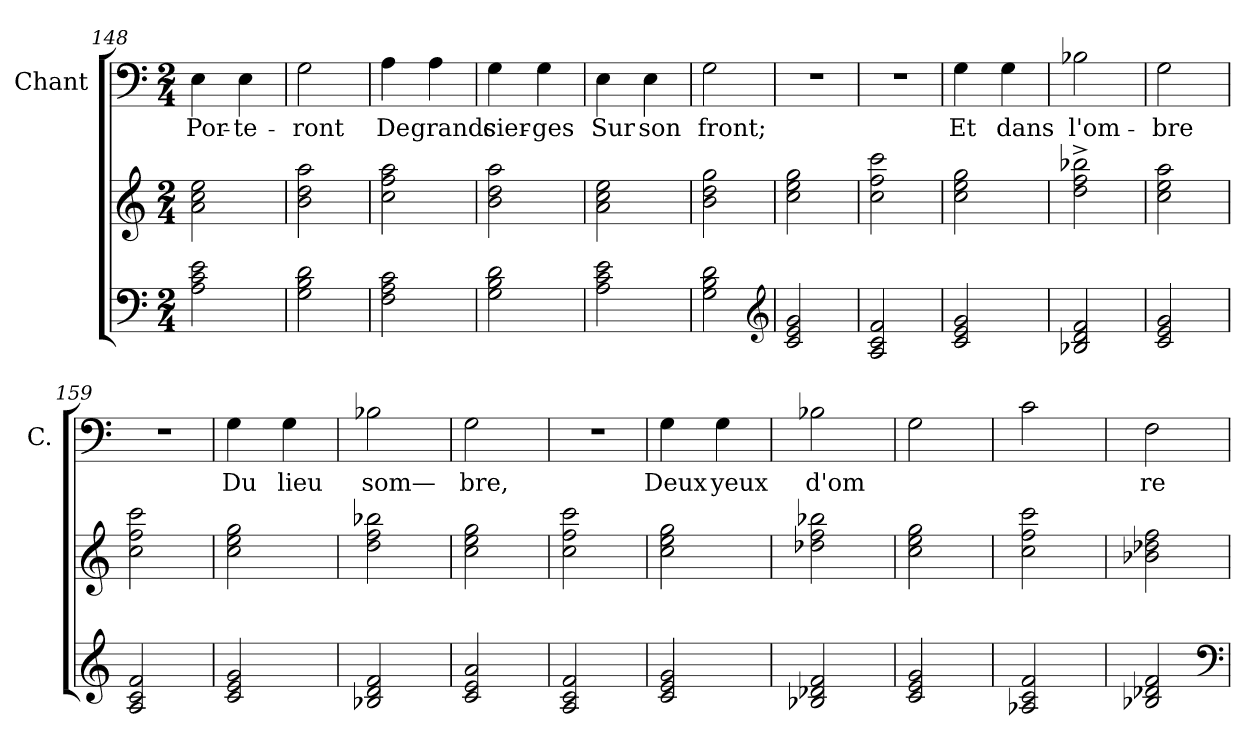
**kern	**kern	**kern	**text
*part3	*part2	*part1	*part1
*staff3	*staff2	*staff1	*staff1
*	*	*I"Chant	*
*	*	*I'C.	*
!!LO:LB:g=z
*clefF4	*clefG2	*clefF4	*
*k[]	*k[]	*k[]	*
*M2/4	*M2/4	*M2/4	*
=148	=148	=148	=148
2Ai\ 2ci\ 2ei\	2eej\ 2ccj\ 2aj\	4Ej\	Por-
.	.	4Ej\	te-
=149	=149	=149	=149
2Gi\ 2Bi\ 2di\	2bj\ 2ddj\ 2aaj\	2Gj\	ront
=150	=150	=150	=150
2Fi\ 2Ai\ 2ci\	2ccj\ 2aaj\ 2ffj\	4Aj\	De
.	.	4Aj\	grands
=151	=151	=151	=151
2Gi\ 2Bi\ 2di\	2bj\ 2ddj\ 2aaj\	4Gj\	cier-
.	.	4Gj\	ges
=152	=152	=152	=152
2Ai\ 2ci\ 2ei\	2eej\ 2ccj\ 2aj\	4Ej\	Sur
.	.	4Ej\	son
=153	=153	=153	=153
2Gi\ 2Bi\ 2di\	2bj\ 2ddj\ 2ggj\	2Gj\	front;
*clefG2	*	*	*
=154	=154	=154	=154
2gi/ 2ei/ 2ci/	2ccj\ 2ggj\ 2eej\	2r	.
=155	=155	=155	=155
2Ai/ 2fi/ 2ci/	2ccj\ 2ffj\ 2cccj\	2r	.
=156	=156	=156	=156
2gi/ 2ei/ 2ci/	2ccj\ 2eej\ 2ggj\	4Gj\	Et
.	.	4Gj\	dans
=157	=157	=157	=157
2fi/ 2di/ 2B-Xi/	2ddj^<\ 2ffj^<\ 2bb-Xj^<\	2B-Xj\	l'om-
=158	=158	=158	=158
2gi/ 2ei/ 2ci/	2ccj\ 2eej\ 2aaj\	2Gj\	bre
=159	=159	=159	=159
2fi/ 2ci/ 2Ai/	2ccj\ 2ffj\ 2cccj\	2r	.
!!LO:PB:g=z
=160	=160	=160	=160
2gi/ 2ei/ 2ci/	2ccj\ 2eej\ 2ggj\	4Gj\	Du
.	.	4Gj\	lieu
=161	=161	=161	=161
2fi/ 2di/ 2B-Xi/	2ddj\ 2ffj\ 2bb-Xj\	2B-Xj\	som—
=162	=162	=162	=162
2ai/ 2ei/ 2ci/	2ccj\ 2eej\ 2ggj\	2Gj\	bre,
=163	=163	=163	=163
2fi/ 2ci/ 2Ai/	2ccj\ 2ffj\ 2cccj\	2r	.
=164	=164	=164	=164
2gi/ 2ei/ 2ci/	2ccj\ 2eej\ 2ggj\	4Gj\	Deux
.	.	4Gj\	yeux
=165	=165	=165	=165
2fi/ 2d-Xi/ 2B-Xi/	2dd-Xj\ 2ffj\ 2bb-Xj\	2B-Xj\	d'om
=166	=166	=166	=166
2gi/ 2ei/ 2ci/	2ggj\ 2eej\ 2ccj\	2Gj\	.
=167	=167	=167	=167
2fi/ 2ci/ 2A-Xi/	2ccj\ 2ffj\ 2cccj\	2cj\	.
=168	=168	=168	=168
2fi/ 2d-Xi/ 2B-Xi/	2b-Xj\ 2dd-Xj\ 2ffj\	2Fj\	re-
*clefF4	*	*	*
=	=	=	=
*-	*-	*-	*-
